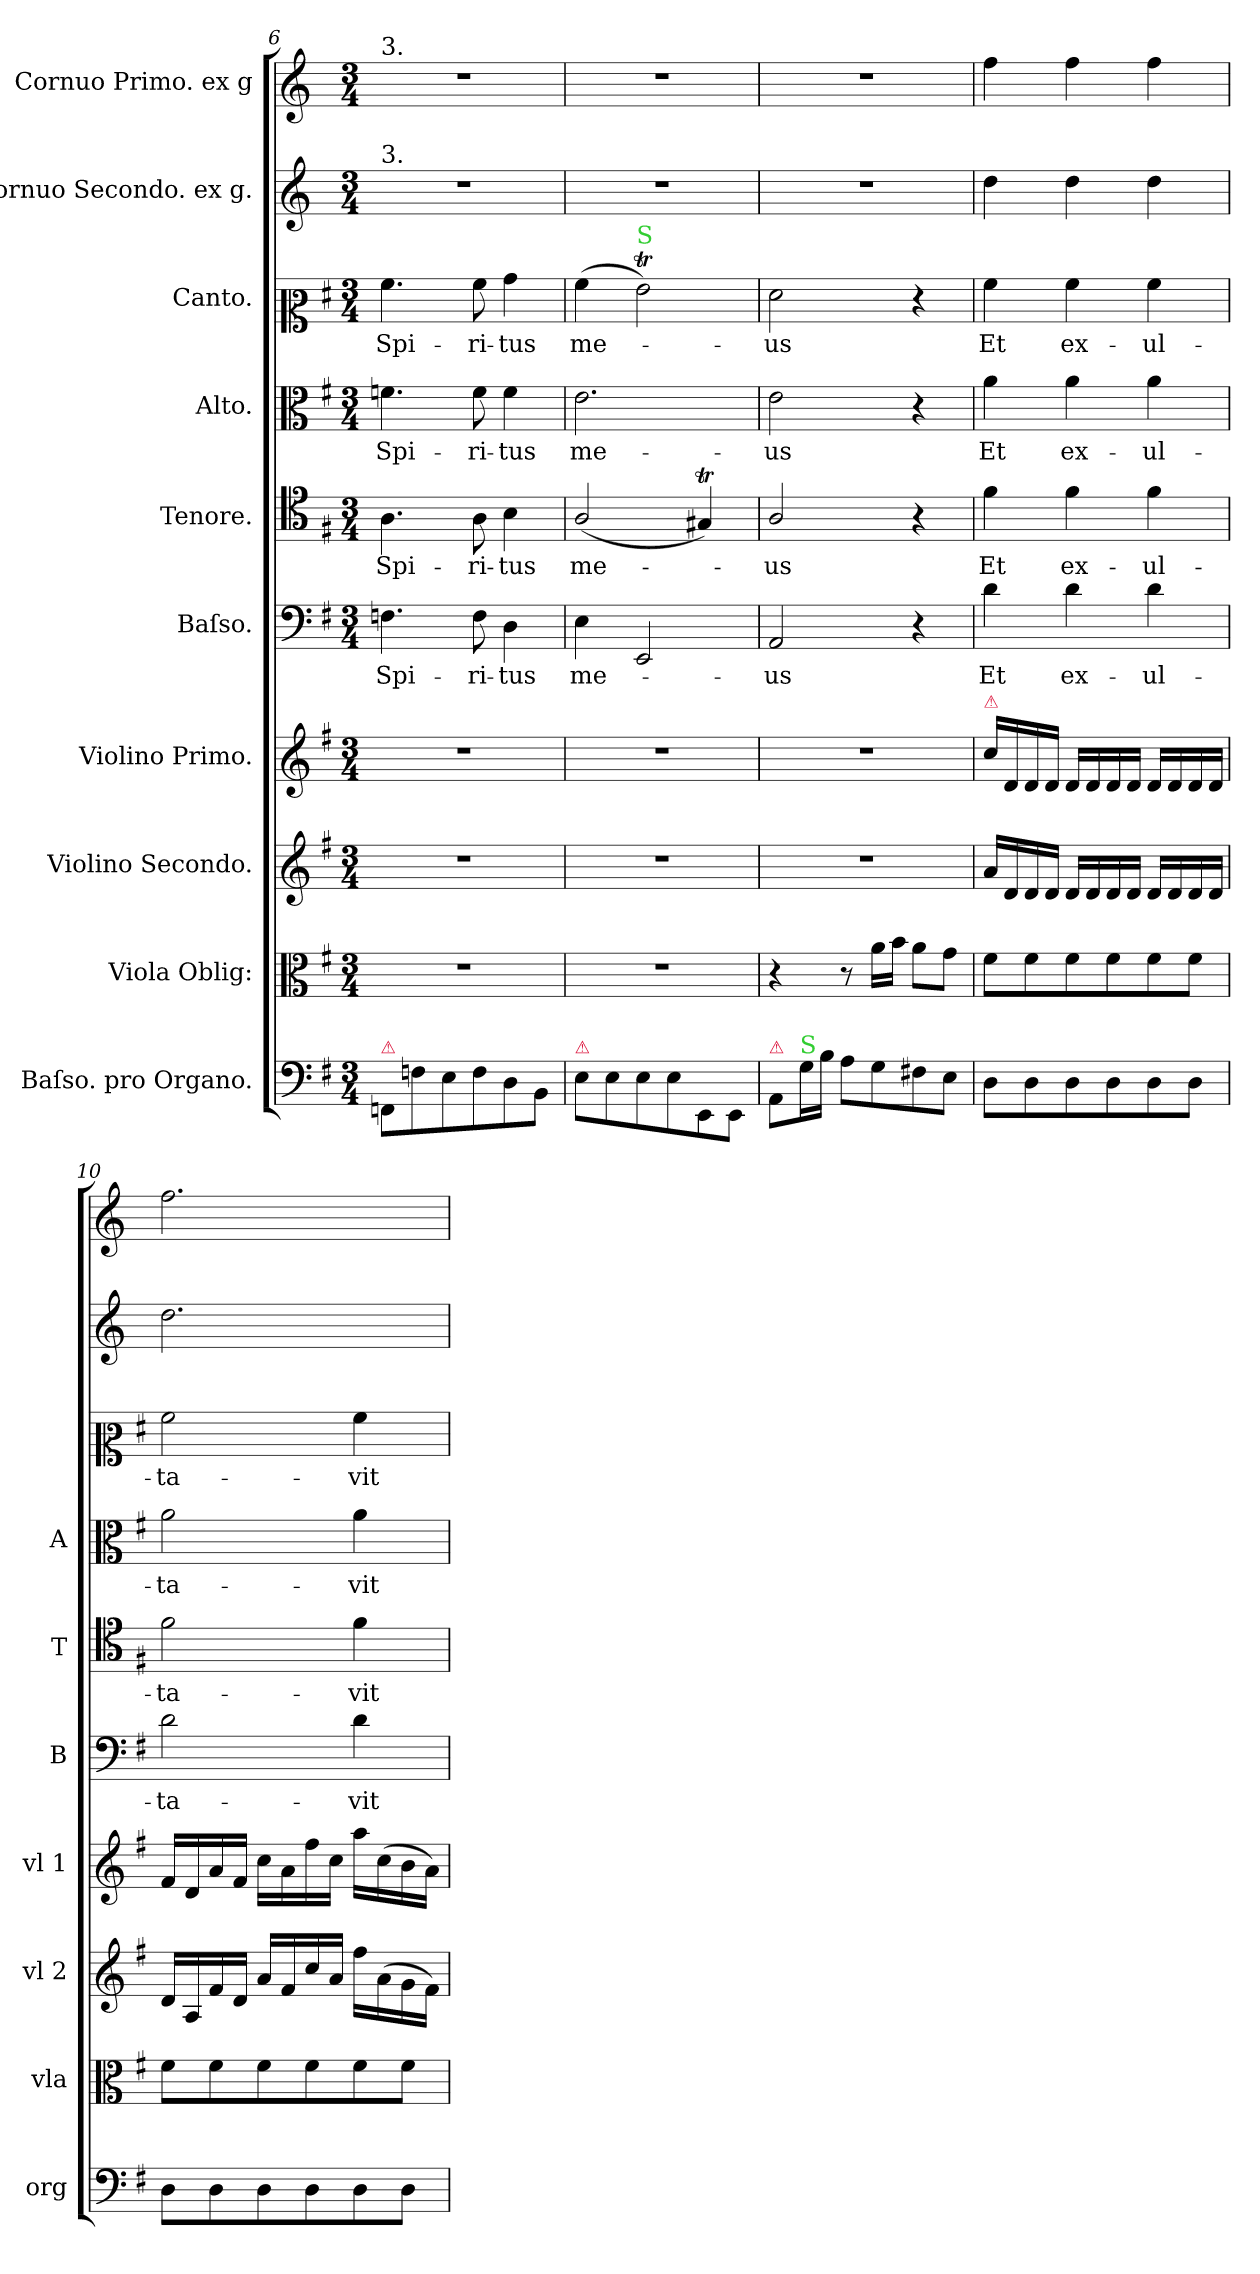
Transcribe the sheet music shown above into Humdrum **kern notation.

**kern	**kern	**kern	**kern	**kern	**text	**kern	**text	**kern	**text	**kern	**text	**kern	**kern
*part10	*part9	*part8	*part7	*part6	*part6	*part5	*part5	*part4	*part4	*part3	*part3	*part2	*part1
*staff10	*staff9	*staff8	*staff7	*staff6	*staff6	*staff5	*staff5	*staff4	*staff4	*staff3	*staff3	*staff2	*staff1
*I"Baſso. pro Organo.	*I"Viola Oblig:	*I"Violino Secondo.	*I"Violino Primo.	*I"Baſso.	*	*I"Tenore.	*	*I"Alto.	*	*I"Canto.	*	*I"Cornuo Secondo. ex g.	*I"Cornuo Primo. ex g
*I'org	*I'vla	*I'vl 2	*I'vl 1	*I'B	*	*I'T	*	*I'A	*	*	*	*	*
*clefF4	*clefC3	*clefG2	*clefG2	*clefF4	*	*clefC4	*	*clefC3	*	*clefC2	*	*clefG2	*clefG2
*	*	*	*	*	*	*	*	*	*	*	*	*ITrd3c5	*ITrd3c5
*k[f#]	*k[f#]	*k[f#]	*k[f#]	*k[f#]	*	*k[f#]	*	*k[f#]	*	*k[f#]	*	*k[f#]	*k[f#]
*G:	*G:	*G:	*G:	*G:	*	*G:	*	*G:	*	*G:	*	*G:	*G:
*M3/4	*M3/4	*M3/4	*M3/4	*M3/4	*	*M3/4	*	*M3/4	*	*M3/4	*	*M3/4	*M3/4
=6	=6	=6	=6	=6	=6	=6	=6	=6	=6	=6	=6	=6	=6
!	!	!	!	!	!	!	!	!	!	!	!	!	!LO:TX:a:t=3.
!	!	!	!	!	!	!	!	!	!	!	!	!LO:TX:a:t=3.	!
!LO:TX:a:color=crimson:t=⚠	!	!	!	!	!	!	!	!	!	!	!	!	!
!	!	!	!	!	!	!	!LO:LY:i	!	!LO:LY:i	!	!	!	!
8FFn/L	2.r	2.r	2.r	4.Fn\	Spi-	4.A\	Spi-	4.fn\	Spi-	4.a\	Spi-	2.r	2.r
8Fn\	.	.	.	.	.	.	.	.	.	.	.	.	.
8E\	.	.	.	.	.	.	.	.	.	.	.	.	.
!	!	!	!	!	!	!	!LO:LY:i	!	!LO:LY:i	!	!	!	!
8F\	.	.	.	8F\	-ri-	8A\	-ri-	8f\	-ri-	8a\	-ri-	.	.
!	!	!	!	!	!	!	!LO:LY:i	!	!LO:LY:i	!	!	!	!
8D\	.	.	.	4D\	-tus	4B\	-tus	4f\	-tus	4b\	-tus	.	.
8BB\J	.	.	.	.	.	.	.	.	.	.	.	.	.
=7	=7	=7	=7	=7	=7	=7	=7	=7	=7	=7	=7	=7	=7
!LO:TX:a:color=crimson:t=⚠	!	!	!	!	!	!	!	!	!	!	!	!	!
8E\L	2.r	2.r	2.r	4E\	me-	(2A/	me-	2.e\	me-	(4a\	me-	2.r	2.r
8E\	.	.	.	.	.	.	.	.	.	.	.	.	.
!	!	!	!	!	!	!	!	!	!	!LO:TX:a:color=limegreen:t=S	!	!	!
8E\	.	.	.	2EE/	.	.	.	.	.	2gT\)	.	.	.
8E\	.	.	.	.	.	.	.	.	.	.	.	.	.
8EE/	.	.	.	.	.	4G#Xt/)	.	.	.	.	.	.	.
8EE/J	.	.	.	.	.	.	.	.	.	.	.	.	.
=8	=8	=8	=8	=8	=8	=8	=8	=8	=8	=8	=8	=8	=8
!LO:TX:a:color=crimson:t=⚠	!	!	!	!	!	!	!	!	!	!	!	!	!
8AA/L	4r	2.r	2.r	2AA/	-us	2A/	-us	2e\	-us	2f#\	-us	2.r	2.r
!LO:TX:a:color=limegreen:t=S	!	!	!	!	!	!	!	!	!	!	!	!	!
16G\L	.	.	.	.	.	.	.	.	.	.	.	.	.
16B\JJ	.	.	.	.	.	.	.	.	.	.	.	.	.
8A\L	8r	.	.	.	.	.	.	.	.	.	.	.	.
8G\	16a\LL	.	.	.	.	.	.	.	.	.	.	.	.
.	16b\JJ	.	.	.	.	.	.	.	.	.	.	.	.
8F#X\	8a\L	.	.	4r	.	4r	.	4r	.	4r	.	.	.
8E\J	8g\J	.	.	.	.	.	.	.	.	.	.	.	.
=9	=9	=9	=9	=9	=9	=9	=9	=9	=9	=9	=9	=9	=9
!	!	!	!LO:TX:a:color=crimson:t=⚠	!	!	!	!	!	!	!	!	!	!
8D\L	8f#\L	16a/LL	16cc\LL	4d\	Et	4f#\	Et	4a\	Et	4a\	Et	4a\	4cc\
.	.	16d/	16d/	.	.	.	.	.	.	.	.	.	.
8D\	8f#\	16d/	16d/	.	.	.	.	.	.	.	.	.	.
.	.	16d/JJ	16d/JJ	.	.	.	.	.	.	.	.	.	.
8D\	8f#\	16d/LL	16d/LL	4d\	ex-	4f#\	ex-	4a\	ex-	4a\	ex-	4a\	4cc\
.	.	16d/	16d/	.	.	.	.	.	.	.	.	.	.
8D\	8f#\	16d/	16d/	.	.	.	.	.	.	.	.	.	.
.	.	16d/JJ	16d/JJ	.	.	.	.	.	.	.	.	.	.
8D\	8f#\	16d/LL	16d/LL	4d\	-ul-	4f#\	-ul-	4a\	-ul-	4a\	-ul-	4a\	4cc\
.	.	16d/	16d/	.	.	.	.	.	.	.	.	.	.
8D\J	8f#\J	16d/	16d/	.	.	.	.	.	.	.	.	.	.
.	.	16d/JJ	16d/JJ	.	.	.	.	.	.	.	.	.	.
=10	=10	=10	=10	=10	=10	=10	=10	=10	=10	=10	=10	=10	=10
8D\L	8f#\L	16d/LL	16f#/LL	2d\	-ta-	2f#\	-ta-	2a\	-ta-	2a\	-ta-	2.a\	2.cc\
.	.	16A/	16d/	.	.	.	.	.	.	.	.	.	.
8D\	8f#\	16f#/	16a/	.	.	.	.	.	.	.	.	.	.
.	.	16d/JJ	16f#/JJ	.	.	.	.	.	.	.	.	.	.
8D\	8f#\	16a/LL	16cc\LL	.	.	.	.	.	.	.	.	.	.
.	.	16f#/	16a\	.	.	.	.	.	.	.	.	.	.
8D\	8f#\	16cc/	16ff#\	.	.	.	.	.	.	.	.	.	.
.	.	16a/JJ	16cc\JJ	.	.	.	.	.	.	.	.	.	.
8D\	8f#\	16ff#\LL	16aa\LL	4d\	-vit	4f#\	-vit	4a\	-vit	4a\	-vit	.	.
.	.	(16a\	(16cc\	.	.	.	.	.	.	.	.	.	.
8D\J	8f#\J	16g\	16b\	.	.	.	.	.	.	.	.	.	.
.	.	16f#\JJ)	16a\JJ)	.	.	.	.	.	.	.	.	.	.
=	=	=	=	=	=	=	=	=	=	=	=	=	=
*-	*-	*-	*-	*-	*-	*-	*-	*-	*-	*-	*-	*-	*-
